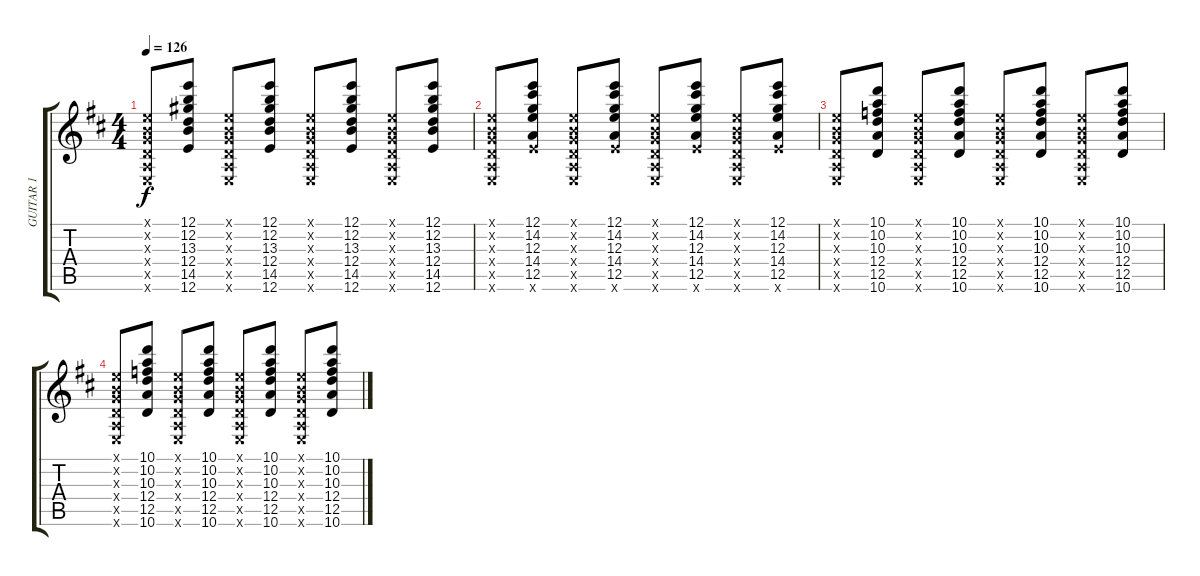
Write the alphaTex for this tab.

\track ("GUITAR 1" "GUITAR 1") {instrument distortionguitar}
\staff {score tabs}
\tuning (E4 B3 G3 D3 A2 E2) {hide}
\ts (4 4)
\tempo 126
\clef g2
\ks d
(0.1{x} 0.2{x} 0.3{x} 0.4{x} 0.5{x} 0.6{x}).8{dy f volume 2} (12.1 12.2 13.3 12.4 14.5 12.6).8 (0.1{x} 0.2{x} 0.3{x} 0.4{x} 0.5{x} 0.6{x}).8 (12.1 12.2 13.3 12.4 14.5 12.6).8 (0.1{x} 0.2{x} 0.3{x} 0.4{x} 0.5{x} 0.6{x}).8 (12.1 12.2 13.3 12.4 14.5 12.6).8 (0.1{x} 0.2{x} 0.3{x} 0.4{x} 0.5{x} 0.6{x}).8 (12.1 12.2 13.3 12.4 14.5 12.6).8 |
(0.1{x} 0.2{x} 0.3{x} 0.4{x} 0.5{x} 0.6{x}).8{volume 1} (12.1 14.2 12.3 14.4 12.5 12.6{x}).8 (0.1{x} 0.2{x} 0.3{x} 0.4{x} 0.5{x} 0.6{x}).8 (12.1 14.2 12.3 14.4 12.5 12.6{x}).8 (0.1{x} 0.2{x} 0.3{x} 0.4{x} 0.5{x} 0.6{x}).8 (12.1 14.2 12.3 14.4 12.5 12.6{x}).8 (0.1{x} 0.2{x} 0.3{x} 0.4{x} 0.5{x} 0.6{x}).8 (12.1 14.2 12.3 14.4 12.5 12.6{x}).8 |
(0.1{x} 0.2{x} 0.3{x} 0.4{x} 0.5{x} 0.6{x}).8 (10.1 10.2 10.3 12.4 12.5 10.6).8 (0.1{x} 0.2{x} 0.3{x} 0.4{x} 0.5{x} 0.6{x}).8 (10.1 10.2 10.3 12.4 12.5 10.6).8 (0.1{x} 0.2{x} 0.3{x} 0.4{x} 0.5{x} 0.6{x}).8 (10.1 10.2 10.3 12.4 12.5 10.6).8 (0.1{x} 0.2{x} 0.3{x} 0.4{x} 0.5{x} 0.6{x}).8 (10.1 10.2 10.3 12.4 12.5 10.6).8 |
(0.1{x} 0.2{x} 0.3{x} 0.4{x} 0.5{x} 0.6{x}).8 (10.1 10.2 10.3 12.4 12.5 10.6).8 (0.1{x} 0.2{x} 0.3{x} 0.4{x} 0.5{x} 0.6{x}).8 (10.1 10.2 10.3 12.4 12.5 10.6).8 (0.1{x} 0.2{x} 0.3{x} 0.4{x} 0.5{x} 0.6{x}).8 (10.1 10.2 10.3 12.4 12.5 10.6).8 (0.1{x} 0.2{x} 0.3{x} 0.4{x} 0.5{x} 0.6{x}).8 (10.1 10.2 10.3 12.4 12.5 10.6).8
